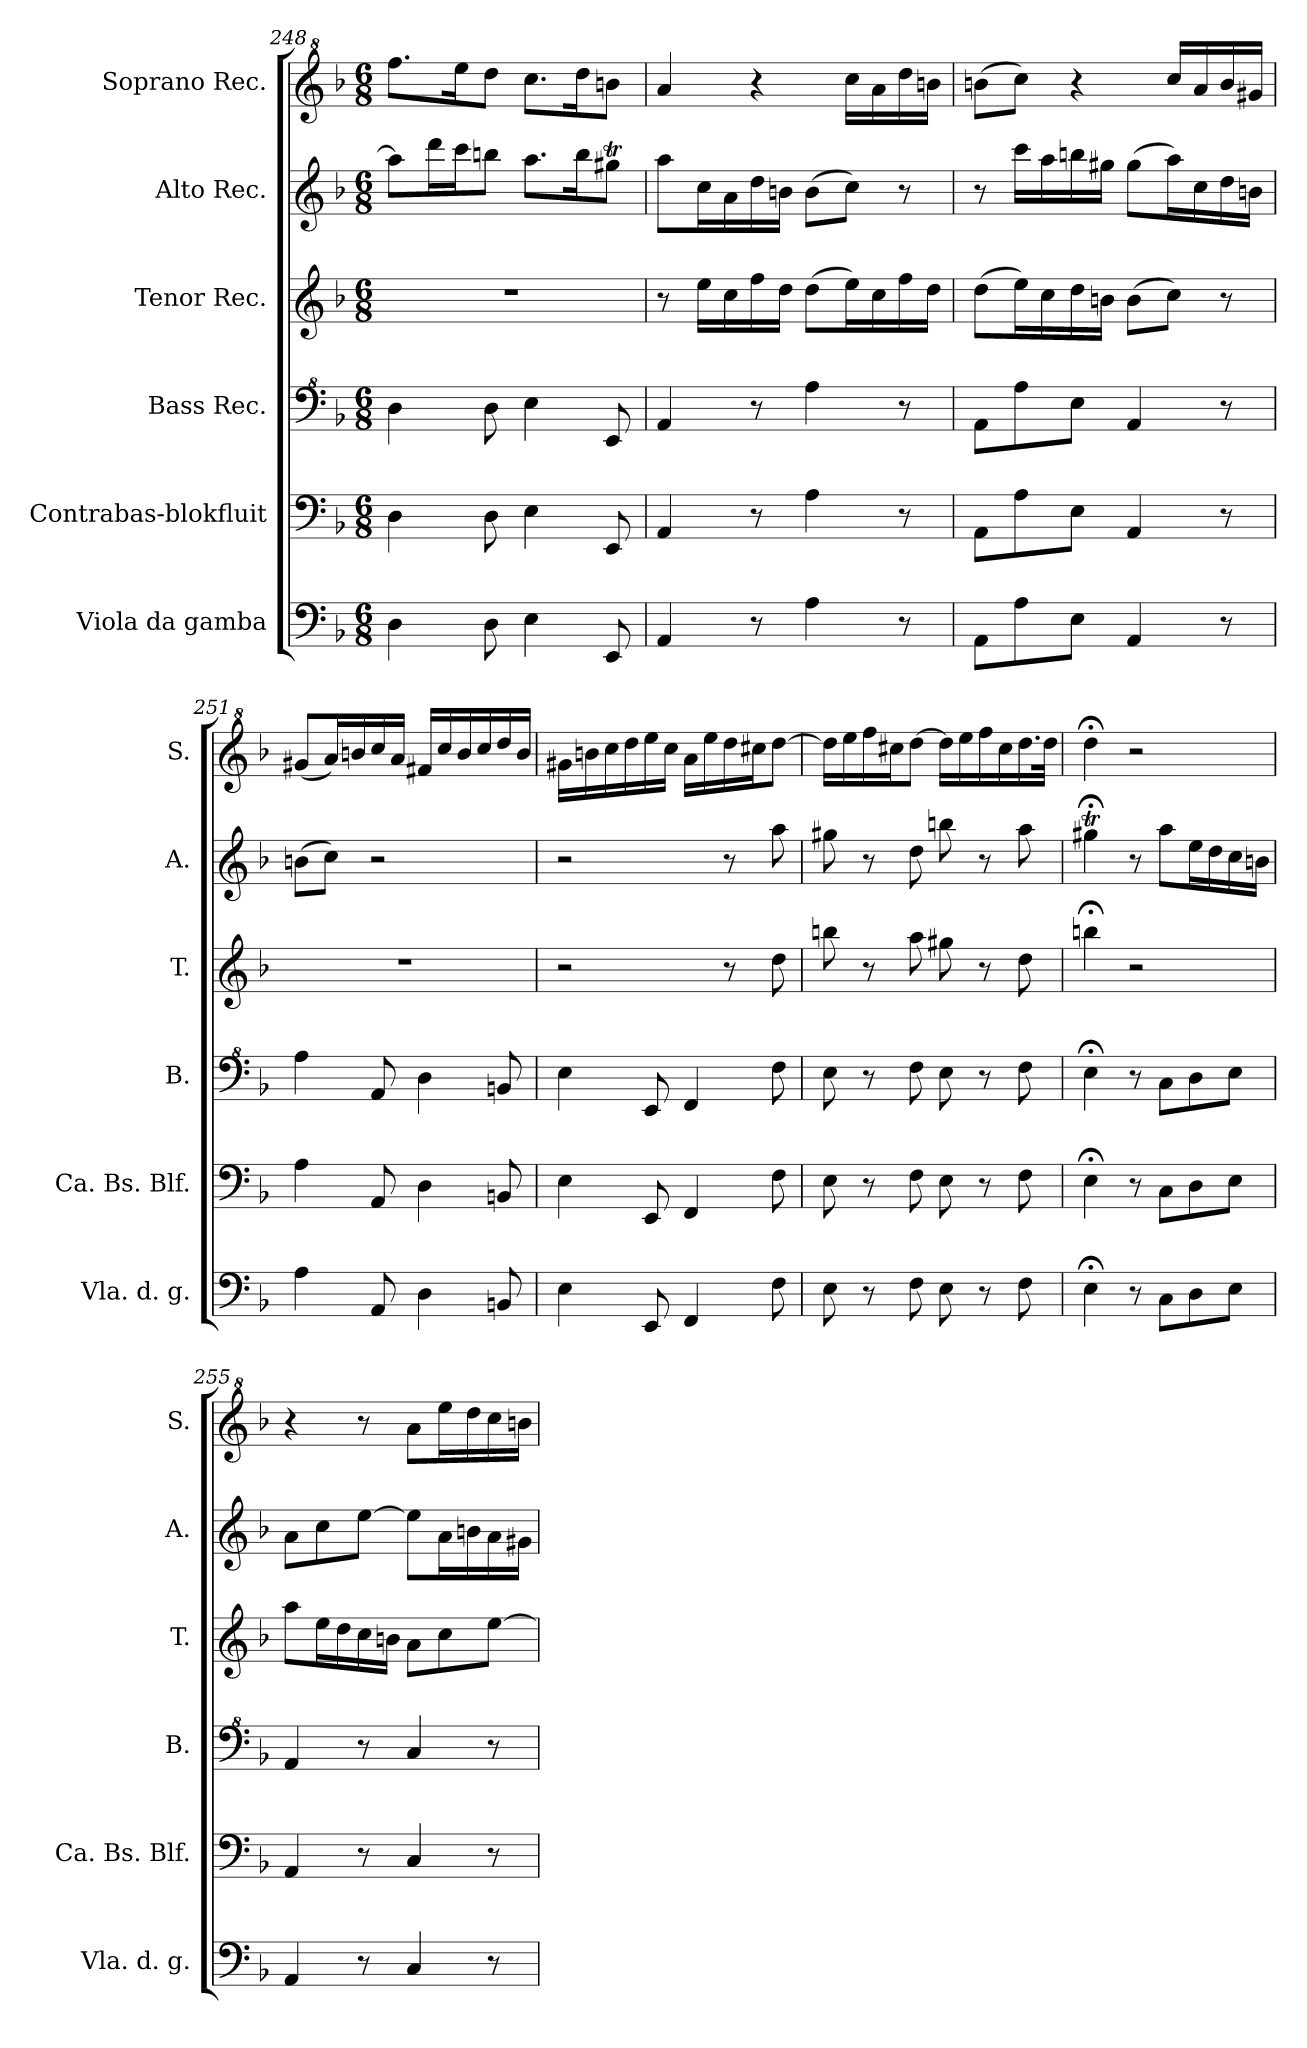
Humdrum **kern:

**kern	**kern	**kern	**kern	**kern	**kern
*part6	*part5	*part4	*part3	*part2	*part1
*staff6	*staff5	*staff4	*staff3	*staff2	*staff1
*I"Viola da gamba	*I"Contrabas-blokfluit	*I"Bass Rec.	*I"Tenor Rec.	*I"Alto Rec.	*I"Soprano Rec.
*I'Vla. d. g.	*I'Ca. Bs. Blf.	*I'B.	*I'T.	*I'A.	*I'S.
*clefF4	*clefF4	*clefF^4	*clefG2	*clefG2	*clefG^2
*k[b-]	*k[b-]	*k[b-]	*k[b-]	*k[b-]	*k[b-]
*M6/8	*M6/8	*M6/8	*M6/8	*M6/8	*M6/8
=248	=248	=248	=248	=248	=248
4D\	4D\	4d\	2.r	8aa\L]	8.fff\L
.	.	.	.	16ddd\L	.
.	.	.	.	16ccc\J	16eee\K
8D\	8D\	8d\	.	8bbn\J	8ddd\J
4E\	4E\	4e\	.	8.aa\L	8.ccc\L
.	.	.	.	16bb\K	16ddd\K
8EE/	8EE/	8E/	.	8gg#Xt\J	8bbn\J
!!LO:LB:g=z
=249	=249	=249	=249	=249	=249
4AA/	4AA/	4A/	8r	8aa\L	4aa/
.	.	.	16ee\LL	16cc\L	.
.	.	.	16cc\	16a\	.
8r	8r	8r	16ff\	16dd\	4r
.	.	.	16dd\JJ	16bn\JJ	.
4A\	4A\	4a\	(>8dd\L	(>8b\L	.
.	.	.	16ee\L)	8cc\J)	16ccc\LL
.	.	.	16cc\	.	16aa\
8r	8r	8r	16ff\	8r	16ddd\
.	.	.	16dd\JJ	.	16bbn\JJ
=250	=250	=250	=250	=250	=250
8AA\L	8AA\L	8A\L	(>8dd\L	8r	(>8bbn\L
8A\	8A\	8a\	16ee\L)	16ccc\LL	8ccc\J)
.	.	.	16cc\	16aa\	.
8E\J	8E\J	8e\J	16dd\	16bbn\	4r
.	.	.	16bn\JJ	16gg#X\JJ	.
4AA/	4AA/	4A/	(>8b\L	(>8gg#\L	.
.	.	.	8cc\J)	16aa\L)	16ccc/LL
.	.	.	.	16cc\	16aa/
8r	8r	8r	8r	16dd\	16bb/
.	.	.	.	16bn\JJ	16gg#X/JJ
=251	=251	=251	=251	=251	=251
4A\	4A\	4a\	2.r	(>8bn\L	(<8gg#X/L
.	.	.	.	8cc\J)	16aa/L)
.	.	.	.	.	16bbn/
8AA/	8AA/	8A/	.	2r	16ccc/
.	.	.	.	.	16aa/JJ
4D\	4D\	4d\	.	.	16ff#X/LL
.	.	.	.	.	16ccc/
.	.	.	.	.	16bb/
.	.	.	.	.	16ccc/
8BBn/	8BBn/	8Bn/	.	.	16ddd/
.	.	.	.	.	16bb/JJ
=252	=252	=252	=252	=252	=252
4E\	4E\	4e\	2r	2r	16gg#X\LL
.	.	.	.	.	16bbn\
.	.	.	.	.	16ccc\
.	.	.	.	.	16ddd\
8EE/	8EE/	8E/	.	.	16eee\
.	.	.	.	.	16ccc\JJ
4FF/	4FF/	4F/	.	.	16aa\LL
.	.	.	.	.	16eee\
.	.	.	8r	8r	16ddd\
.	.	.	.	.	16ccc#X\J
8F\	8F\	8f\	8dd\	8aa\	[8ddd\J
=253	=253	=253	=253	=253	=253
8E\	8E\	8e\	8bbn\	8gg#X\	16ddd\LL]
.	.	.	.	.	16eee\
8r	8r	8r	8r	8r	16fff\
.	.	.	.	.	16ccc#X\J
8F\	8F\	8f\	8aa\	8dd\	[8ddd\J
8E\	8E\	8e\	8gg#X\	8bbn\	16ddd\LL]
.	.	.	.	.	16eee\
8r	8r	8r	8r	8r	16fff\
.	.	.	.	.	16ccc#\
8F\	8F\	8f\	8dd\	8aa\	16.ddd\
.	.	.	.	.	32ddd\JJk
=254	=254	=254	=254	=254	=254
4E;<\	4E;<\	4e;<\	4bbn;<\	4gg#X;<t\	4ddd;<\
8r	8r	8r	2r	8r	2r
8C\L	8C\L	8c\L	.	8aa\L	.
8D\	8D\	8d\	.	16ee\L	.
.	.	.	.	16dd\	.
8E\J	8E\J	8e\J	.	16cc\	.
.	.	.	.	16bn\JJ	.
!!LO:PB:g=z
=255	=255	=255	=255	=255	=255
4AA/	4AA/	4A/	8aa\L	8a\L	4r
.	.	.	16ee\L	8cc\	.
.	.	.	16dd\	.	.
8r	8r	8r	16cc\	[8ee\J	8r
.	.	.	16bn\JJ	.	.
4C/	4C/	4c/	8a\L	8ee\L]	8aa\L
.	.	.	8cc\	16a\L	16eee\L
.	.	.	.	16bn\	16ddd\
8r	8r	8r	[8ee\J	16a\	16ccc\
.	.	.	.	16g#X\JJ	16bbn\JJ
=	=	=	=	=	=
*-	*-	*-	*-	*-	*-
